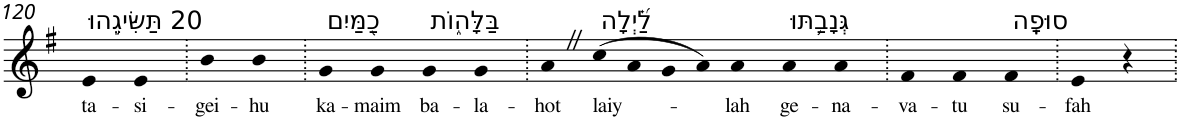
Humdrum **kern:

**kern	**text
*part1	*part1
*staff1	*staff1
*I"Piano	*
*I'Pno	*
!!LO:PB:g=z
*clefG2	*
*k[f#]	*
*G:	*
=120	=120
!LO:TX:a:t=20 תַּשִּׂיגֵ֣הוּ	!
!	!LO:LY:b
4e	ta-
!	!LO:LY:b
4e	-si-
=121.	=121.
!	!LO:LY:b
4b	-gei-
!	!LO:LY:b
4b	-hu
=122.	=122.
!LO:TX:a:t=כַ֭מַּיִם	!
!	!LO:LY:b
4g	ka-
!	!LO:LY:b
4g	-maim
!LO:TX:a:t=בַּלָּה֑וֹת	!
!	!LO:LY:b
4g	ba-
!	!LO:LY:b
4g	-la-
=123.	=123.
!	!LO:LY:b
4aZ	-hot
!LO:TX:a:t=לַ֝֗יְלָה	!
!	!LO:LY:b
(8cc	laiy-
8a	.
8g	.
8a)	.
!	!LO:LY:b
4a	-lah
!LO:TX:a:t=גְּנָבַ֥תּוּ	!
!	!LO:LY:b
4a	ge-
!	!LO:LY:b
4a	-na-
=124.	=124.
!	!LO:LY:b
4f#	-va-
!	!LO:LY:b
4f#	-tu
!LO:TX:a:t=סוּפָֽה	!
!	!LO:LY:b
4f#	su-
=125.	=125.
!	!LO:LY:b
4e	-fah
4r	.
=.	=.
*-	*-
